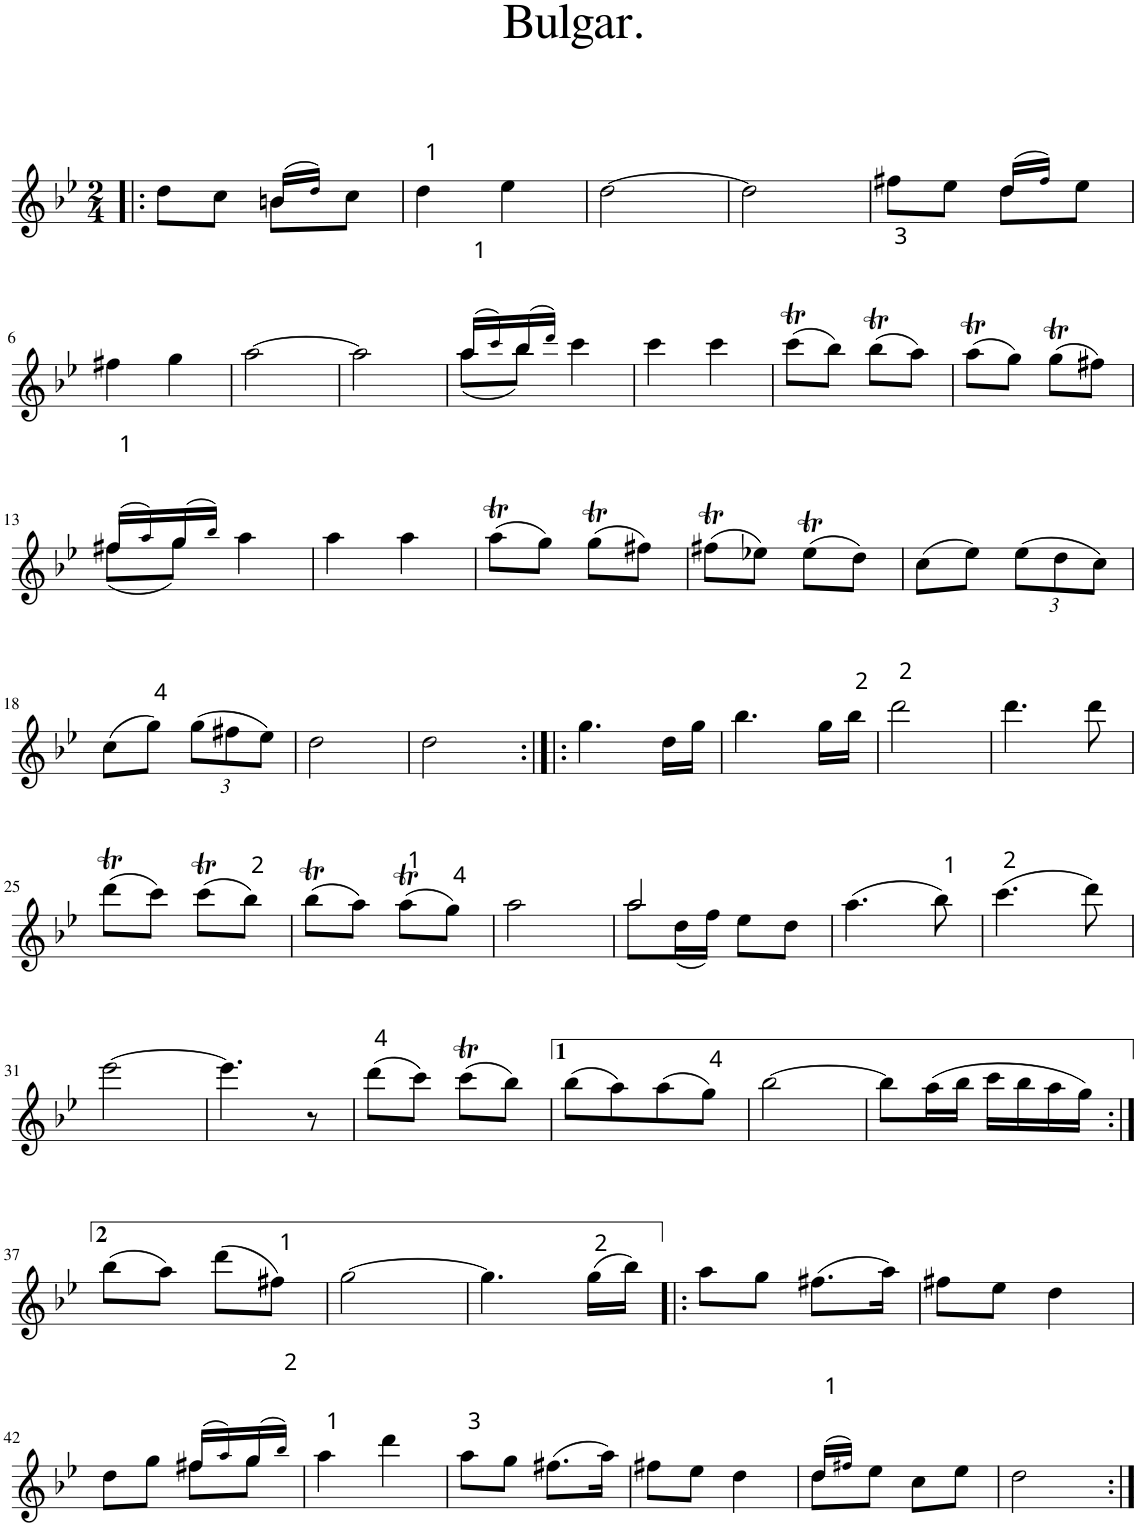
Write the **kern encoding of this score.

**kern
*part1
*staff1
*I"Piano
*I'Pno.
*clefG2
*k[b-e-]
*g:
*M2/4
=1!|:
*^
4ryy	8dd\L
.	8cc\J
(16bn/LL	8b\L
16dd!/JJ)	.
8ryy	8cc\J
*v	*v
=2
4dd\
4ee-\
=3
[2dd\
=4
2dd\]
=5
*^
4ryy	8ff#X\L
.	8ee-\J
(16dd/LL	8dd\L
16ff#!/JJ)	.
8ryy	8ee-\J
*v	*v
!!LO:LB:g=z
=6
4ff#X\
4gg\
=7
[2aa\
=8
2aa\]
=9
*^
(16aa/LL	(8aa\L
16ccc!/)	.
(16bb-/	8bb-\J)
16ddd!/JJ)	.
4ryy	4ccc\
*v	*v
=10
4ccc\
4ccc\
=11
(8cccT\L
8bb-\J)
(8bb-T\L
8aa\J)
=12
(8aat\L
8gg\J)
(8ggT\L
8ff#X\J)
!!LO:LB:g=z
=13
*^
(16ff#X/LL	(8ff#\L
16aa!/)	.
(16gg/	8gg\J)
16bb-!/JJ)	.
4ryy	4aa\
*v	*v
=14
4aa\
4aa\
=15
(8aat\L
8gg\J)
(8ggT\L
8ff#X\J)
=16
(8ff#Xt\L
8ee-X\J)
(8ee-T\L
8dd\J)
=17
(8cc\L
8ee-\J)
*Xbrackettup
(12ee-\L
12dd\
12cc\J)
!!LO:LB:g=z
=18
(8cc\L
8gg\J)
(12gg\L
12ff#X\
12ee-\J)
=19
2dd\
=20
2dd\
=21:|!|:
4.gg\
16dd\LL
16gg\JJ
=22
4.bb-\
16gg\LL
16bb-\JJ
=23
2ddd\
=24
4.ddd\
8ddd\
!!LO:LB:g=z
=25
(8dddt\L
8ccc\J)
(8cccT\L
8bb-\J)
=26
(8bb-T\L
8aa\J)
(8aat\L
8gg\J)
=27
2aa\
=28
*^
!	!LO:N:head=open
2aa/	8aa\L
.	(16dd\L
.	16ff\JJ)
.	8ee-\L
.	8dd\J
*v	*v
=29
(4.aa\
8bb-\)
=30
(4.ccc\
8ddd\)
!!LO:LB:g=z
=31
[2eee-\
=32
4.eee-\]
8r
=33
(8ddd\L
8ccc\J)
(8cccT\L
8bb-\J)
=34
(8bb-\L
8aa\)
(8aa\
8gg\J)
=35
[2bb-\
=36
8bb-\L]
(16aa\L
16bb-\JJ
16ccc\LL
16bb-\
16aa\
16gg\JJ)
!!LO:LB:g=z
=37:|!
(8bb-\L
8aa\J)
(8ddd\L
8ff#X\J)
=38
[2gg\
=39
4.gg\]
(16gg\LL
16bb-\JJ)
=40!|:
8aa\L
8gg\J
(8.ff#X\L
16aa\Jk)
=41
8ff#X\L
8ee-\J
4dd\
!!LO:LB:g=z
=42
*^
4ryy	8dd\L
.	8gg\J
(16ff#X/LL	8ff#\L
16aa!/)	.
(16gg/	8gg\J
16bb-!/JJ)	.
*v	*v
=43
4aa\
4ddd\
=44
8aa\L
8gg\J
(8.ff#X\L
16aa\Jk)
=45
8ff#X\L
8ee-\J
4dd\
=46
*^
(16dd/LL	8dd\L
16ff#X!/JJ)	.
4.ryy	8ee-\J
.	8cc\L
.	8ee-\J
*v	*v
=47
2dd\
=:|!
*-
